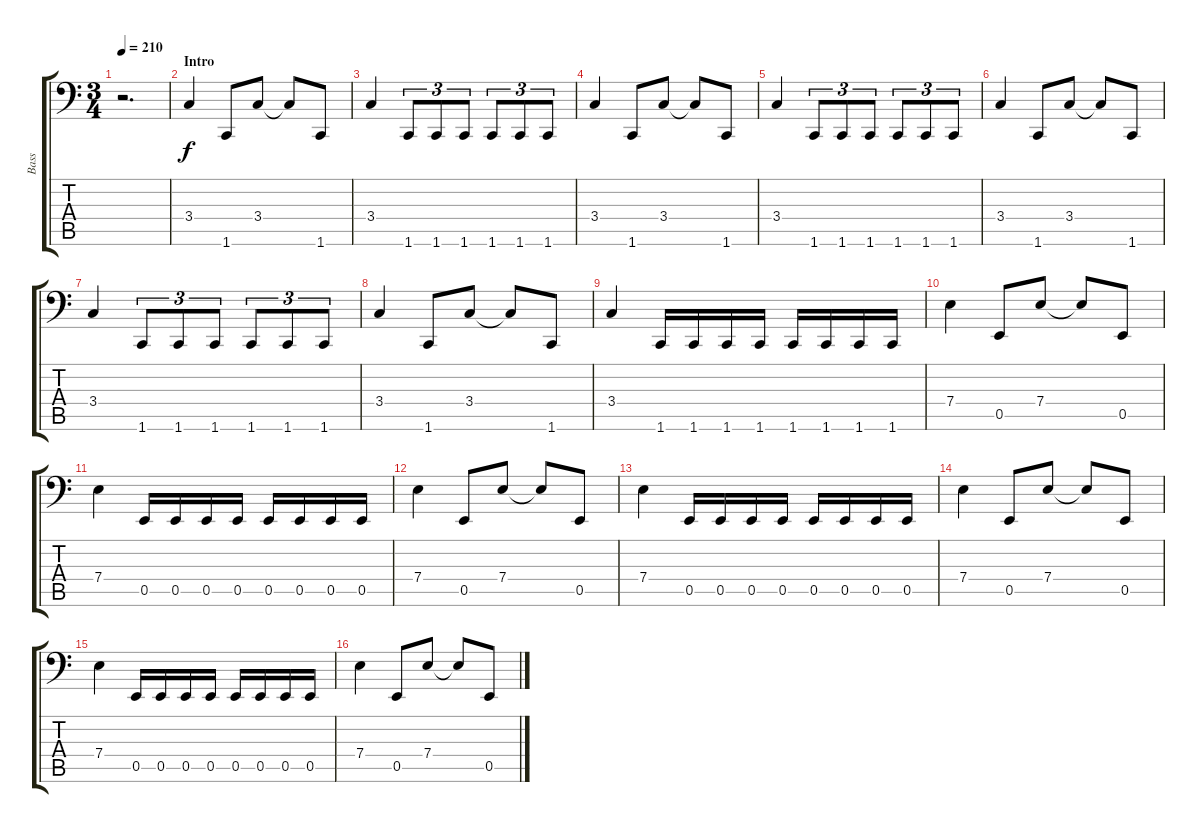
\track ("Bass" "Bass") {instrument electricbassfinger}
\staff {score tabs}
\tuning (C3 G2 D2 A1 E1 B0) {hide}
\ts (3 4)
\tempo 210
\clef f4
\ks c
r.2{d dy f instrument electricbassfinger} |
\section ("" "Intro")
3.4.4 1.6.8 3.4.8 3.4{t}.8 1.6.8 |
3.4.4 1.6.8{tu (3 2)} 1.6.8{tu (3 2)} 1.6.8{tu (3 2)} 1.6.8{tu (3 2)} 1.6.8{tu (3 2)} 1.6.8{tu (3 2)} |
3.4.4 1.6.8 3.4.8 3.4{t}.8 1.6.8 |
3.4.4 1.6.8{tu (3 2)} 1.6.8{tu (3 2)} 1.6.8{tu (3 2)} 1.6.8{tu (3 2)} 1.6.8{tu (3 2)} 1.6.8{tu (3 2)} |
3.4.4 1.6.8 3.4.8 3.4{t}.8 1.6.8 |
3.4.4 1.6.8{tu (3 2)} 1.6.8{tu (3 2)} 1.6.8{tu (3 2)} 1.6.8{tu (3 2)} 1.6.8{tu (3 2)} 1.6.8{tu (3 2)} |
3.4.4 1.6.8 3.4.8 3.4{t}.8 1.6.8 |
3.4.4 1.6.16 1.6.16 1.6.16 1.6.16 1.6.16 1.6.16 1.6.16 1.6.16 |
7.4.4 0.5.8 7.4.8 7.4{t}.8 0.5.8 |
7.4.4 0.5.16 0.5.16 0.5.16 0.5.16 0.5.16 0.5.16 0.5.16 0.5.16 |
7.4.4 0.5.8 7.4.8 7.4{t}.8 0.5.8 |
7.4.4 0.5.16 0.5.16 0.5.16 0.5.16 0.5.16 0.5.16 0.5.16 0.5.16 |
7.4.4 0.5.8 7.4.8 7.4{t}.8 0.5.8 |
7.4.4 0.5.16 0.5.16 0.5.16 0.5.16 0.5.16 0.5.16 0.5.16 0.5.16 |
7.4.4 0.5.8 7.4.8 7.4{t}.8 0.5.8
